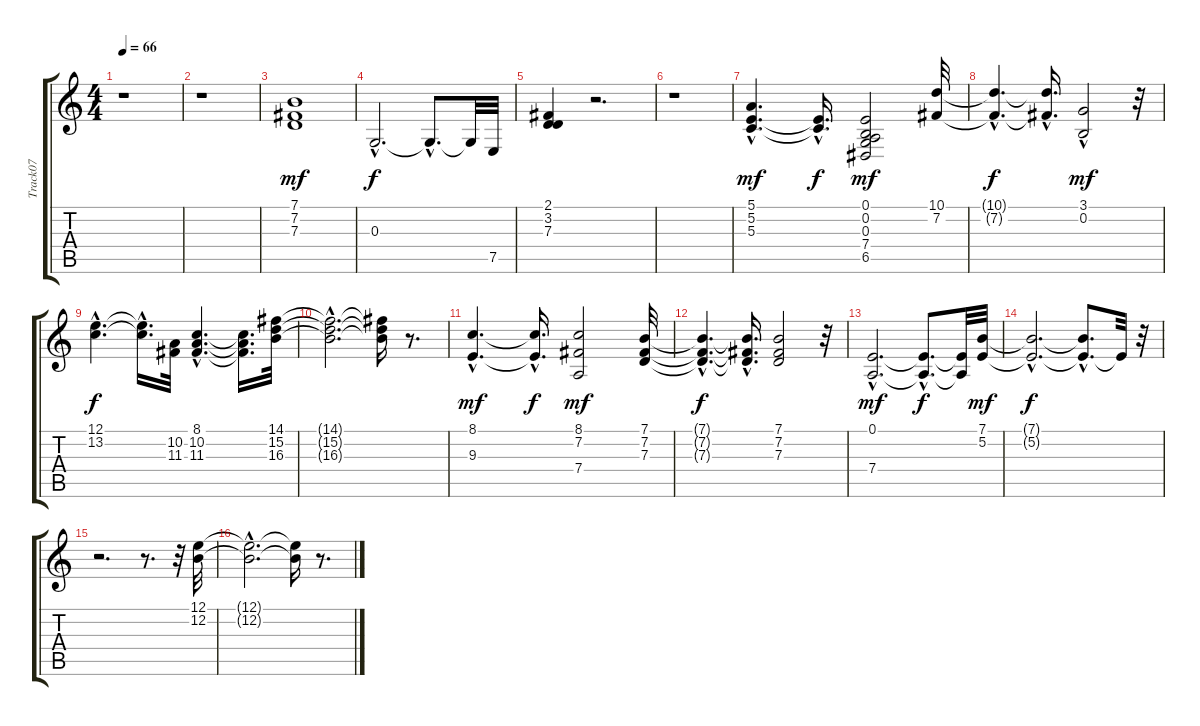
\track ("Track07" "Track07") {instrument acousticgrandpiano}
\staff {score tabs}
\tuning (E4 B3 G3 D3 A2 E2) {hide}
\ts (4 4)
\tempo 66
\clef g2
\ks c
r.1{dy f} |
r.1 |
(7.1 7.2 7.3).1{dy mf} |
0.3{hac}.2{d dy f} 0.3{hac t}.8{d} 0.3{t}.32 7.5.32 |
(2.1 3.2 7.3).4 r.2{d} |
r.1 |
(5.1 5.2{hac} 5.3{hac}).4{d dy mf} (5.2{hac t} 5.3{hac t}).16{d dy f} (0.1 0.2 0.3 7.4 6.5).2{dy mf} (10.1 7.2).32 |
(10.1{hac t} 7.2{hac t}).4{d dy f} (10.1{hac t} 7.2{hac t}).16{d} (3.1{hac} 0.2).2{dy mf} r.32 |
(12.1{hac} 13.2{hac}).4{d dy f} (12.1{hac t} 13.2{hac t}).16{d} (10.2 11.3).32 (8.1{hac} 10.2{hac} 11.3{hac}).4{d} (8.1{t} 10.2{t} 11.3{t}).16{d} (14.1 15.2 16.3).32 |
(14.1{hac t} 15.2{hac t} 16.3{hac t}).2{d} (14.1{t} 15.2{t} 16.3{t}).16 r.8{d} |
(8.1{hac} 9.3{hac}).4{d dy mf} (8.1{hac t} 9.3{hac t}).16{d dy f} (8.1 7.2 7.4).2{dy mf} (7.1 7.2 7.3).32 |
(7.1{hac t} 7.2{hac t} 7.3{hac t}).4{d dy f} (7.1{hac t} 7.2{hac t} 7.3{hac t}).16{d} (7.1 7.2 7.3).2 r.32 |
(0.1{hac} 7.4{hac}).2{d dy mf instrument pad8sweep} (0.1{hac t} 7.4{hac t}).8{d dy f} (0.1{t} 7.4{t}).32 (7.1 5.2).32{dy mf} |
(7.1{hac t} 5.2{hac t}).2{d dy f} (7.1{t} 5.2{hac t}).8{d} 5.2{t}.32 r.32 |
r.2{d} r.8{d} r.32 (12.1 12.2).32 |
(12.1{hac t} 12.2{hac t}).2{d} (12.1{t} 12.2{t}).16 r.8{d}
